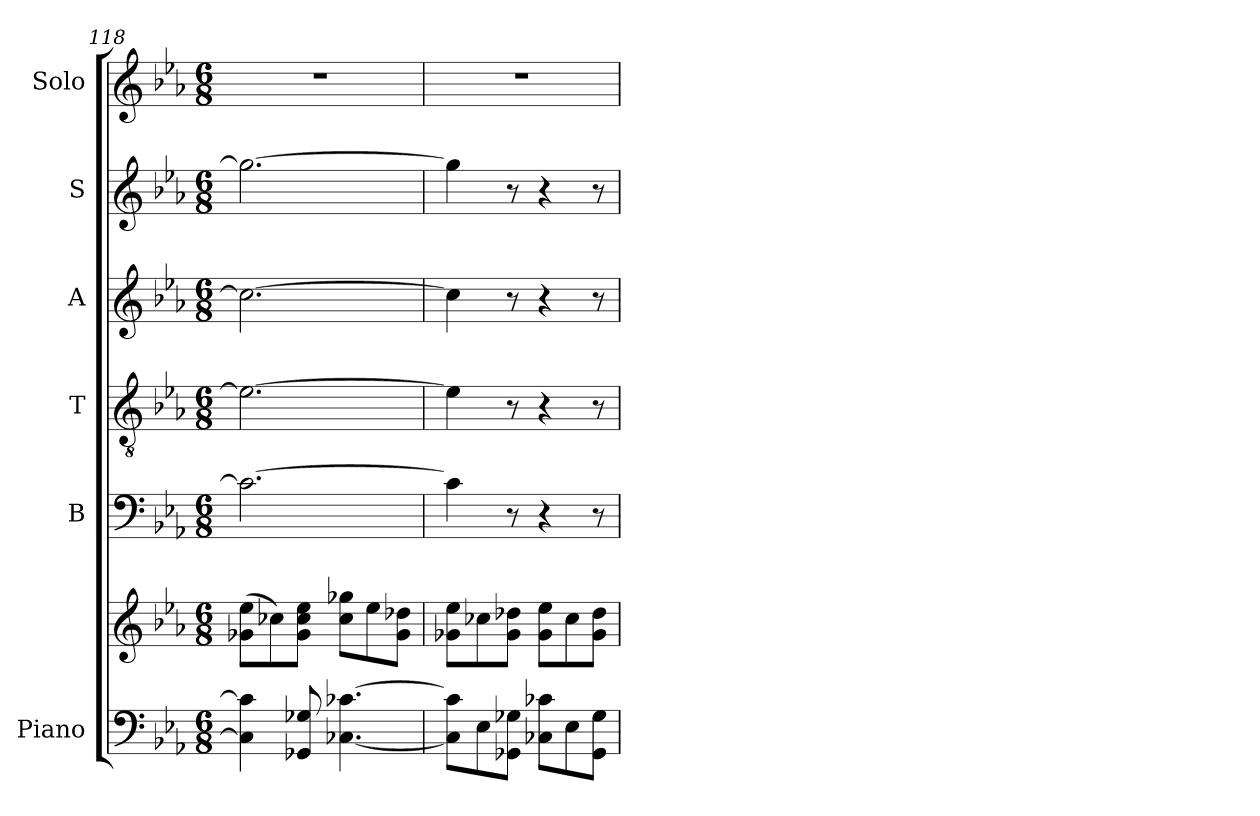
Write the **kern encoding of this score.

**kern	**kern	**kern	**kern	**kern	**kern	**kern
*part6	*part6	*part5	*part4	*part3	*part2	*part1
*staff7	*staff6	*staff5	*staff4	*staff3	*staff2	*staff1
*I"Piano	*	*I"B	*I"T	*I"A	*I"S	*I"Solo
*I'Pno	*	*I'B	*I'T	*I'A	*I'S	*
*clefF4	*clefG2	*clefF4	*clefGv2	*clefG2	*clefG2	*clefG2
*k[b-e-a-]	*k[b-e-a-]	*k[b-e-a-]	*k[b-e-a-]	*k[b-e-a-]	*k[b-e-a-]	*k[b-e-a-]
*M6/8	*M6/8	*M6/8	*M6/8	*M6/8	*M6/8	*M6/8
=118	=118	=118	=118	=118	=118	=118
4C-\] 4c-\]	(8g-X\ 8ee-\L	2.c-\_	2.e-\_	2.cc-\_	2.gg-\_	2.r
.	8cc-X\)	.	.	.	.	.
8GG-X/ 8G-X/	8g-\ 8cc-\ 8ee-\J	.	.	.	.	.
[4.C-X\ [4.c-X\	8cc-\ 8gg-X\L	.	.	.	.	.
.	8ee-\	.	.	.	.	.
.	8g-\ 8dd-X\J	.	.	.	.	.
=119	=119	=119	=119	=119	=119	=119
8C-\] 8c-\]L	8g-X\ 8ee-\L	4c-\]	4e-\]	4cc-\]	4gg-\]	2.r
8E-\	8cc-X\	.	.	.	.	.
8GG-X\ 8G-X\J	8g-\ 8dd-X\J	8r	8r	8r	8r	.
8C-X\ 8c-X\L	8g-\ 8ee-\L	4r	4r	4r	4r	.
8E-\	8cc-\	.	.	.	.	.
8GG-\ 8G-\J	8g-\ 8dd-\J	8r	8r	8r	8r	.
=	=	=	=	=	=	=
*-	*-	*-	*-	*-	*-	*-
